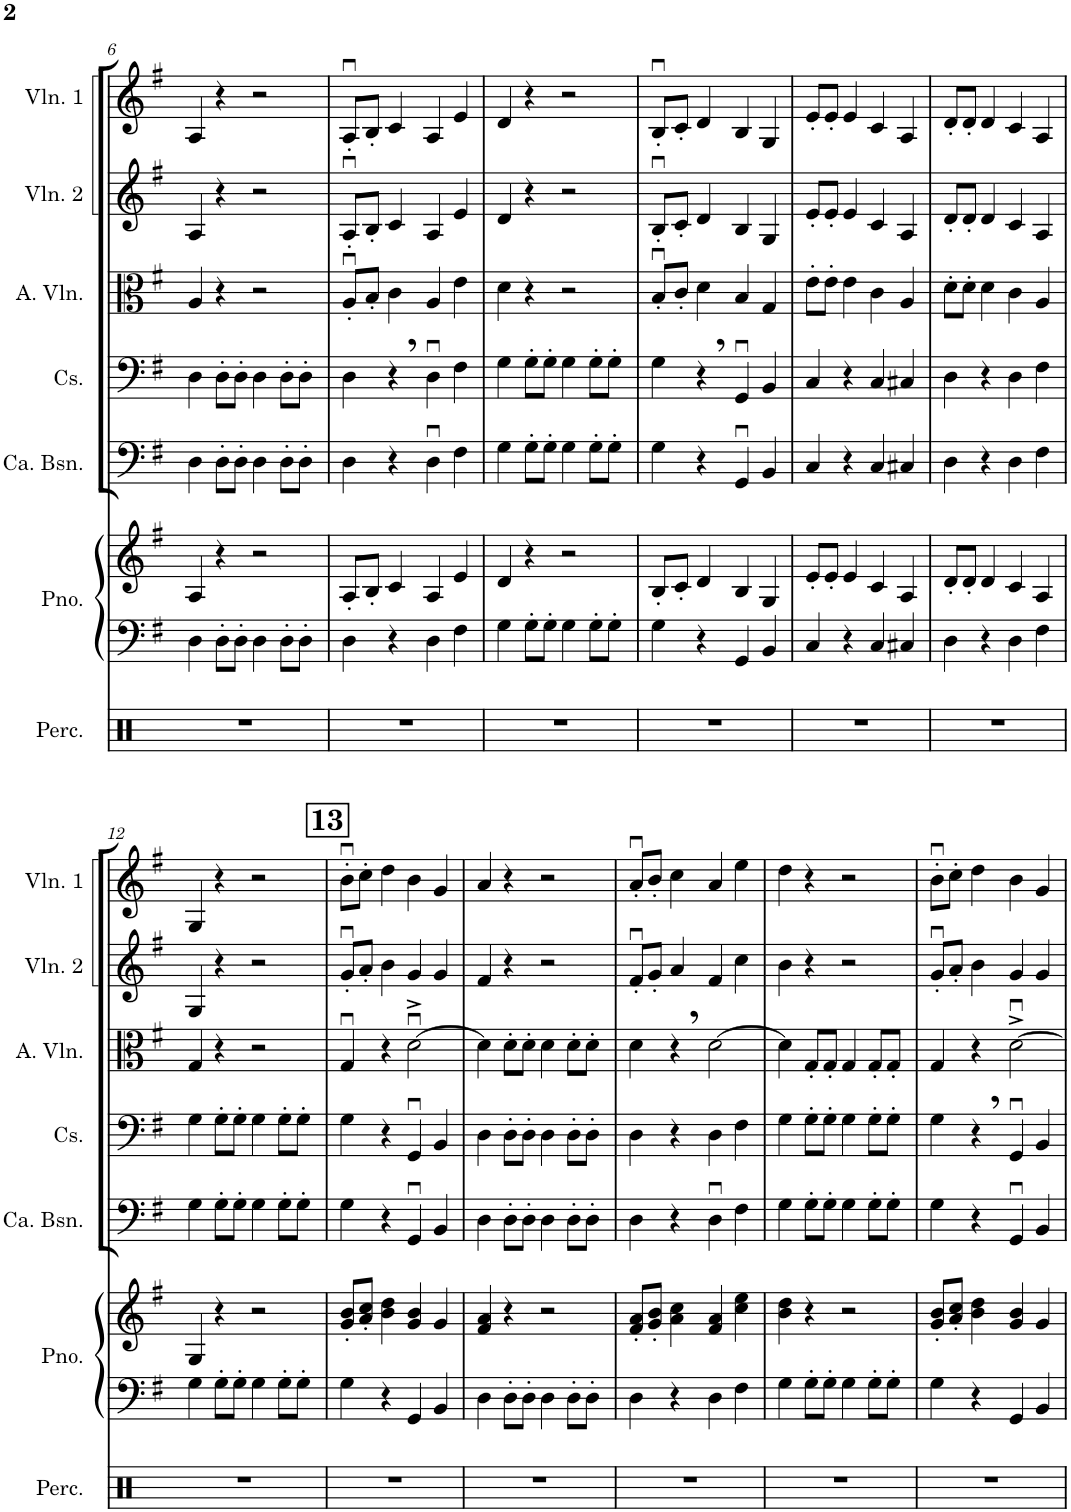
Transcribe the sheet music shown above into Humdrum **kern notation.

**kern	**kern	**kern	**kern	**kern	**kern	**kern	**kern
*part7	*part6	*part6	*part5	*part4	*part3	*part2	*part1
*staff8	*staff7	*staff6	*staff5	*staff4	*staff3	*staff2	*staff1
*I"Percussie	*I"Piano	*	*I"Contrabassen	*I"Violoncellos	*I"Altviolen	*I"Violen 2	*I"Violen 1
*I'Perc.	*I'Pno.	*	*I'Ca. Bsn.	*	*I'A. Vln.	*I'Vln. 2	*I'Vln. 1
!!LO:PB:g=z
*clefX	*clefF4	*clefG2	*clefF4	*clefF4	*clefC3	*clefG2	*clefG2
*	*	*	*Trd7c12	*	*	*	*
*k[]	*k[f#]	*k[f#]	*k[f#]	*k[f#]	*k[f#]	*k[f#]	*k[f#]
*M4/4	*M4/4	*M4/4	*M4/4	*M4/4	*M4/4	*M4/4	*M4/4
=6	=6	=6	=6	=6	=6	=6	=6
1r	4D\	4A/	4D\	4D\	4A/	4A/	4A/
.	8D'\L	4r	8D'\L	8D'\L	4r	4r	4r
.	8D'\J	.	8D'\J	8D'\J	.	.	.
.	4D\	2r	4D\	4D\	2r	2r	2r
.	8D'\L	.	8D'\L	8D'\L	.	.	.
.	8D'\J	.	8D'\J	8D'\J	.	.	.
=7	=7	=7	=7	=7	=7	=7	=7
1r	4D\	8A'/L	4D\	4D\	8Au'/L	8Au'/L	8Au'/L
.	.	8B'/J	.	.	8B'/J	8B'/J	8B'/J
.	4r	4c/	4r	4r	4c\	4c/	4c/
.	4D\	4A/	4Du\	4Du\	4A/	4A/	4A/
.	4F#\	4e/	4F#\	4F#\	4e\	4e/	4e/
=8	=8	=8	=8	=8	=8	=8	=8
1r	4G\	4d/	4G\	4G\	4d\	4d/	4d/
.	8G'\L	4r	8G'\L	8G'\L	4r	4r	4r
.	8G'\J	.	8G'\J	8G'\J	.	.	.
.	4G\	2r	4G\	4G\	2r	2r	2r
.	8G'\L	.	8G'\L	8G'\L	.	.	.
.	8G'\J	.	8G'\J	8G'\J	.	.	.
=9	=9	=9	=9	=9	=9	=9	=9
1r	4G\	8B'/L	4G\	4G\	8Bu'/L	8Bu'/L	8Bu'/L
.	.	8c'/J	.	.	8c'/J	8c'/J	8c'/J
.	4r	4d/	4r	4r	4d\	4d/	4d/
.	4GG/	4B/	4GGu/	4GGu/	4B/	4B/	4B/
.	4BB/	4G/	4BB/	4BB/	4G/	4G/	4G/
=10	=10	=10	=10	=10	=10	=10	=10
1r	4C/	8e'/L	4C/	4C/	8e'\L	8e'/L	8e'/L
.	.	8e'/J	.	.	8e'\J	8e'/J	8e'/J
.	4r	4e/	4r	4r	4e\	4e/	4e/
.	4C/	4c/	4C/	4C/	4c\	4c/	4c/
.	4C#X/	4A/	4C#X/	4C#X/	4A/	4A/	4A/
=11	=11	=11	=11	=11	=11	=11	=11
1r	4D\	8d'/L	4D\	4D\	8d'\L	8d'/L	8d'/L
.	.	8d'/J	.	.	8d'\J	8d'/J	8d'/J
.	4r	4d/	4r	4r	4d\	4d/	4d/
.	4D\	4c/	4D\	4D\	4c\	4c/	4c/
.	4F#\	4A/	4F#\	4F#\	4A/	4A/	4A/
!!LO:LB:g=z
=12	=12	=12	=12	=12	=12	=12	=12
1r	4G\	4G/	4G\	4G\	4G/	4G/	4G/
.	8G'\L	4r	8G'\L	8G'\L	4r	4r	4r
.	8G'\J	.	8G'\J	8G'\J	.	.	.
.	4G\	2r	4G\	4G\	2r	2r	2r
.	8G'\L	.	8G'\L	8G'\L	.	.	.
.	8G'\J	.	8G'\J	8G'\J	.	.	.
!!LO:REH:place=s1:a:B:cj:fs=14:t=13
=13	=13	=13	=13	=13	=13	=13	=13
1r	4G\	8g/' 8b/'L	4G\	4G\	4Gu/	8gu'/L	8bu'\L
.	.	8a/' 8cc/'J	.	.	.	8a'/J	8cc'\J
.	4r	4b\ 4dd\	4r	4r	4r	4b\	4dd\
.	4GG/	4g/ 4b/	4GGu/	4GGu/	[2du^\	4g/	4b\
.	4BB/	4g/	4BB/	4BB/	.	4g/	4g/
=14	=14	=14	=14	=14	=14	=14	=14
1r	4D\	4f#/ 4a/	4D\	4D\	4d\]	4f#/	4a/
.	8D'\L	4r	8D'\L	8D'\L	8d'\L	4r	4r
.	8D'\J	.	8D'\J	8D'\J	8d'\J	.	.
.	4D\	2r	4D\	4D\	4d\	2r	2r
.	8D'\L	.	8D'\L	8D'\L	8d'\L	.	.
.	8D'\J	.	8D'\J	8D'\J	8d'\J	.	.
=15	=15	=15	=15	=15	=15	=15	=15
1r	4D\	8f#/' 8a/'L	4D\	4D\	4d\	8f#u'/L	8au'/L
.	.	8g/' 8b/'J	.	.	.	8g'/J	8b'/J
.	4r	4a\ 4cc\	4r	4r	4r	4a/	4cc\
.	4D\	4f#/ 4a/	4Du\	4D\	[2d\	4f#/	4a/
.	4F#\	4cc\ 4ee\	4F#\	4F#\	.	4cc\	4ee\
=16	=16	=16	=16	=16	=16	=16	=16
1r	4G\	4b\ 4dd\	4G\	4G\	4d\]	4b\	4dd\
.	8G'\L	4r	8G'\L	8G'\L	8G'/L	4r	4r
.	8G'\J	.	8G'\J	8G'\J	8G'/J	.	.
.	4G\	2r	4G\	4G\	4G/	2r	2r
.	8G'\L	.	8G'\L	8G'\L	8G'/L	.	.
.	8G'\J	.	8G'\J	8G'\J	8G'/J	.	.
=17	=17	=17	=17	=17	=17	=17	=17
1r	4G\	8g/' 8b/'L	4G\	4G\	4G/	8gu'/L	8bu'\L
.	.	8a/' 8cc/'J	.	.	.	8a'/J	8cc'\J
.	4r	4b\ 4dd\	4r	4r	4r	4b\	4dd\
.	4GG/	4g/ 4b/	4GGu/	4GGu/	[2du^\	4g/	4b\
.	4BB/	4g/	4BB/	4BB/	.	4g/	4g/
=	=	=	=	=	=	=	=
*-	*-	*-	*-	*-	*-	*-	*-
